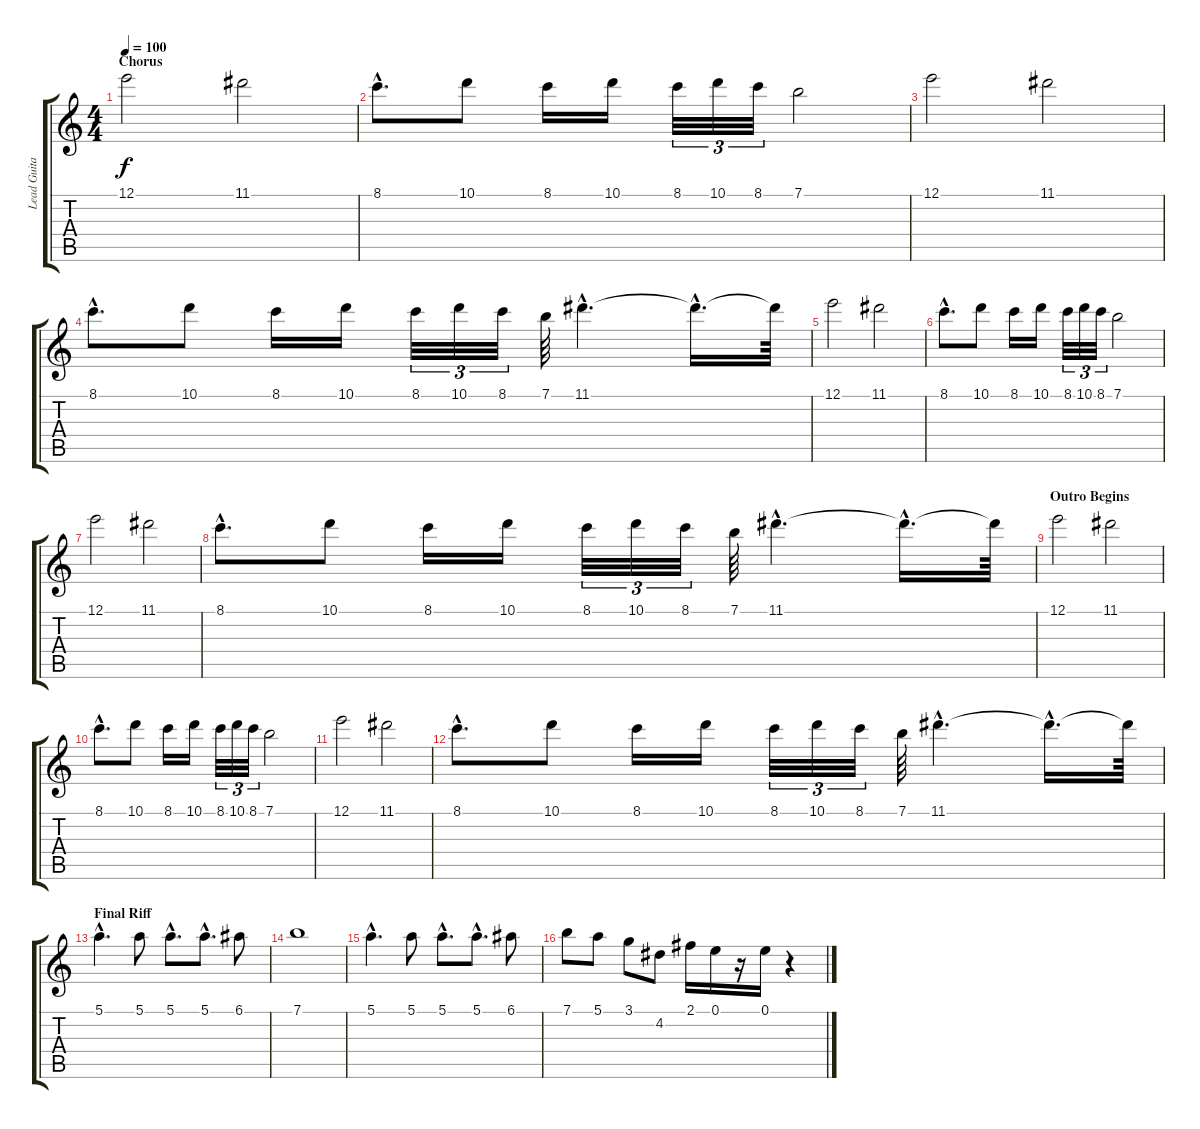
\track ("Lead Guitar" "Lead Guita") {instrument distortionguitar}
\staff {score tabs}
\tuning (E4 B3 G3 D3 A2 E2) {hide}
\ts (4 4)
\section ("" "Chorus ")
\tempo 100
\clef g2
\ks c
12.1.2{dy f} 11.1.2 |
8.1{hac}.8{d} 10.1.8 8.1.16 10.1.16 8.1.32{tu (3 2)} 10.1.32{tu (3 2)} 8.1.32{tu (3 2)} 7.1.2 |
12.1.2 11.1.2 |
8.1{hac}.8{d} 10.1.8 8.1.16 10.1.16 8.1.32{tu (3 2)} 10.1.32{tu (3 2)} 8.1.32{tu (3 2)} 7.1.64 11.1{hac}.4{d} 11.1{hac t}.16{d} 11.1{t}.64 |
12.1.2 11.1.2 |
8.1{hac}.8{d} 10.1.8 8.1.16 10.1.16 8.1.32{tu (3 2)} 10.1.32{tu (3 2)} 8.1.32{tu (3 2)} 7.1.2 |
12.1.2 11.1.2 |
8.1{hac}.8{d} 10.1.8 8.1.16 10.1.16 8.1.32{tu (3 2)} 10.1.32{tu (3 2)} 8.1.32{tu (3 2)} 7.1.64 11.1{hac}.4{d} 11.1{hac t}.16{d} 11.1{t}.64 |
\section ("" "Outro Begins")
12.1.2 11.1.2 |
8.1{hac}.8{d} 10.1.8 8.1.16 10.1.16 8.1.32{tu (3 2)} 10.1.32{tu (3 2)} 8.1.32{tu (3 2)} 7.1.2 |
12.1.2 11.1.2 |
8.1{hac}.8{d} 10.1.8 8.1.16 10.1.16 8.1.32{tu (3 2)} 10.1.32{tu (3 2)} 8.1.32{tu (3 2)} 7.1.64 11.1{hac}.4{d} 11.1{hac t}.16{d} 11.1{t}.64 |
\section ("" "Final Riff")
5.1{hac}.4{d} 5.1.8 5.1{hac}.8{d} 5.1{hac}.8{d} 6.1.8 |
7.1.1 |
5.1{hac}.4{d} 5.1.8 5.1{hac}.8{d} 5.1{hac}.8{d} 6.1.8 |
7.1.8 5.1.8 3.1.8 4.2.8 2.1.16 0.1.16 r.16 0.1.16 r.4
